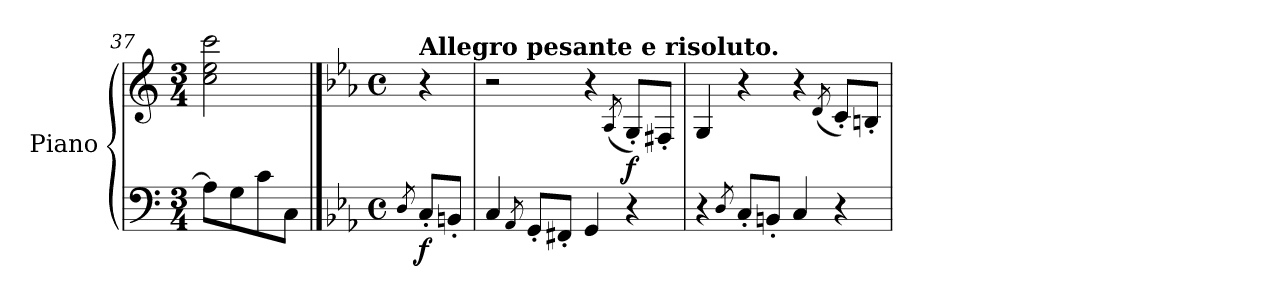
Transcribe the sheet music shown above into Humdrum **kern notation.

**kern	**kern	**dynam
*part1	*part1	*part1
*staff2	*staff1	*staff1/2
*I"Piano	*	*
*I'Pno.	*	*
*clefF4	*clefG2	*
*k[]	*k[]	*
*M3/4	*M3/4	*
=37	=37	=37
8A-\L]	2cc\ 2ee\ 2ccc\	.
8G\	.	.
8c\	.	.
8C\J	.	.
!!LO:PB:g=z
==1	==1	==1
*k[b-e-a-]	*k[b-e-a-]	*
*M4/4	*M4/4	*
*met(c)	*met(c)	*
8qD/	.	.
!	!LO:TX:a:B:t=Allegro pesante e risoluto.	!
!	!	!LO:DY:b=2
8C'/L	4r	f
8BBn'/J	.	.
=2	=2	=2
4C/	2r	.
8qAA-/	.	.
8GG'/L	.	.
8FF#X'/J	.	.
4GG/	4r	.
.	(<8qA-/	.
!	!	!LO:DY:b
4r	8G'/L)	f
.	8F#X'/J	.
=3	=3	=3
4r	4G/	.
8qD/	.	.
8C'/L	4r	.
8BBn'/J	.	.
4C/	4r	.
.	(<8qd/	.
4r	8c'/L)	.
.	8Bn'/J	.
=	=	=
*-	*-	*-
